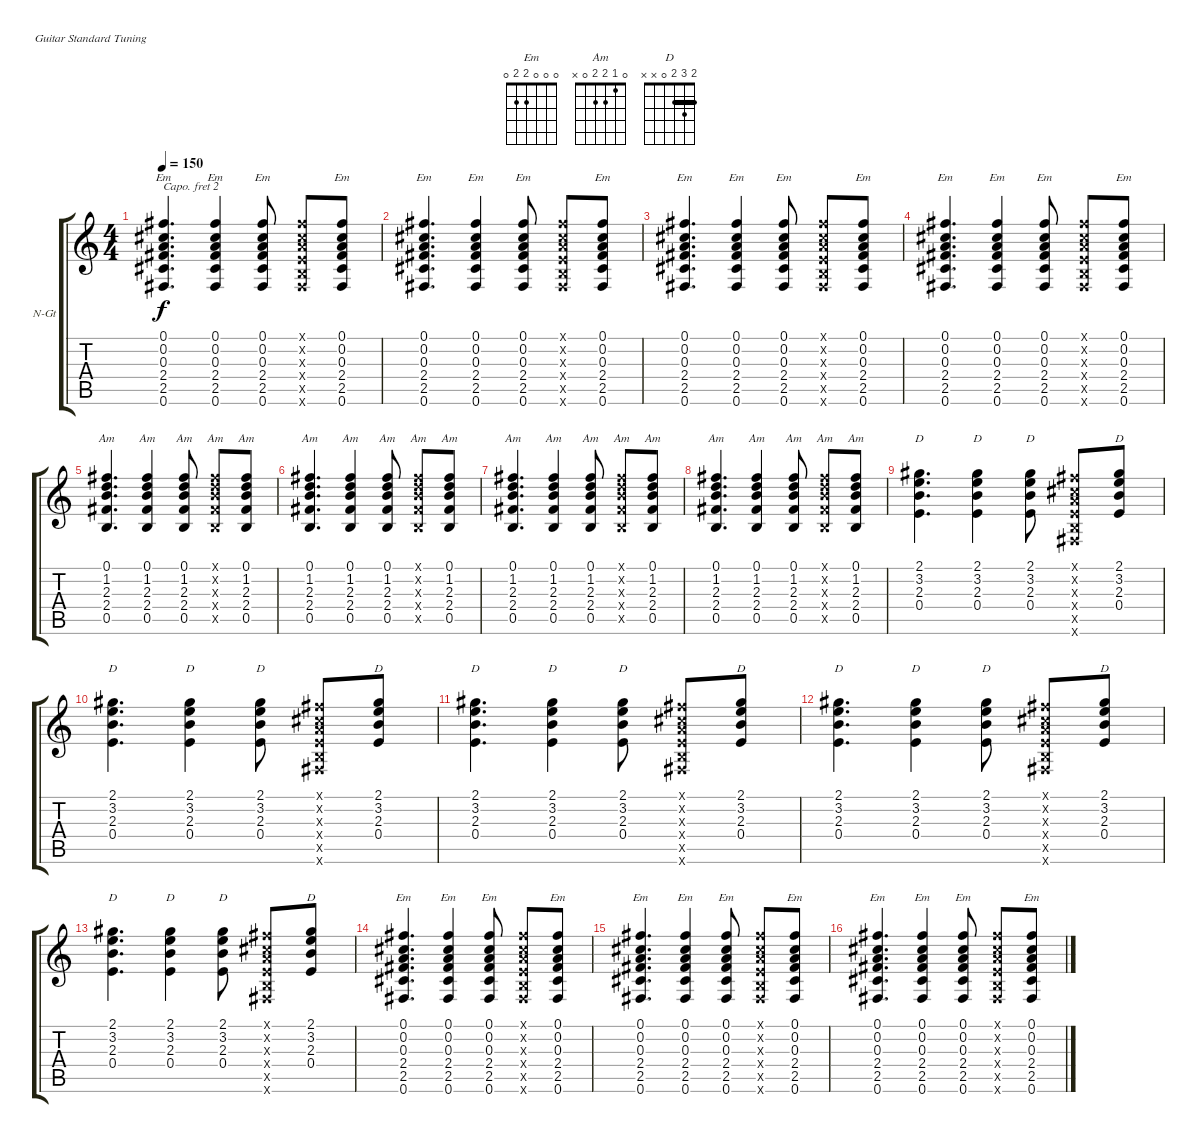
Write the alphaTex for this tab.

\bracketExtendMode groupsimilarinstruments
\firstSystemTrackNameOrientation horizontal
\otherSystemsTrackNameOrientation horizontal
\track ("Rythm Guitars" "N-Gt") {instrument acousticguitarnylon}
\staff {score tabs}
\capo 2
\tuning (E4 B3 G3 D3 A2 E2)
\chord ("Em" 0 0 0 2 2 0) {showfingering false}
\chord ("Am" 0 1 2 2 0 x)
\chord ("D" 2 3 2 0 x x) {showfingering false barre 2}
\ts (4 4)
\tempo 150
\clef g2
\ks c
(0.1 0.2 0.3 2.4 2.5 0.6).4{d ch "Em" dy f} (0.1 0.2 0.3 2.4 2.5 0.6).4{ch "Em"} (0.1 0.2 0.3 2.4 2.5 0.6).8{ch "Em"} (0.1{x} 0.2{x} 0.3{x} 0.4{x} 0.5{x} 0.6{x}).8 (0.1 0.2 0.3 2.4 2.5 0.6).8{ch "Em"} |
(0.1 0.2 0.3 2.4 2.5 0.6).4{d ch "Em"} (0.1 0.2 0.3 2.4 2.5 0.6).4{ch "Em"} (0.1 0.2 0.3 2.4 2.5 0.6).8{ch "Em"} (0.1{x} 0.2{x} 0.3{x} 0.4{x} 0.5{x} 0.6{x}).8 (0.1 0.2 0.3 2.4 2.5 0.6).8{ch "Em"} |
(0.1 0.2 0.3 2.4 2.5 0.6).4{d ch "Em"} (0.1 0.2 0.3 2.4 2.5 0.6).4{ch "Em"} (0.1 0.2 0.3 2.4 2.5 0.6).8{ch "Em"} (0.1{x} 0.2{x} 0.3{x} 0.4{x} 0.5{x} 0.6{x}).8 (0.1 0.2 0.3 2.4 2.5 0.6).8{ch "Em"} |
(0.1 0.2 0.3 2.4 2.5 0.6).4{d ch "Em"} (0.1 0.2 0.3 2.4 2.5 0.6).4{ch "Em"} (0.1 0.2 0.3 2.4 2.5 0.6).8{ch "Em"} (0.1{x} 0.2{x} 0.3{x} 0.4{x} 0.5{x} 0.6{x}).8 (0.1 0.2 0.3 2.4 2.5 0.6).8{ch "Em"} |
(0.1 1.2 2.3 2.4 0.5).4{d ch "Am"} (0.1 1.2 2.3 2.4 0.5).4{ch "Am"} (0.1 1.2 2.3 2.4 0.5).8{ch "Am"} (0.1{x} 1.2{x} 2.3{x} 2.4{x} 0.5{x}).8{ch "Am"} (0.1 1.2 2.3 2.4 0.5).8{ch "Am"} |
(0.1 1.2 2.3 2.4 0.5).4{d ch "Am"} (0.1 1.2 2.3 2.4 0.5).4{ch "Am"} (0.1 1.2 2.3 2.4 0.5).8{ch "Am"} (0.1{x} 1.2{x} 2.3{x} 2.4{x} 0.5{x}).8{ch "Am"} (0.1 1.2 2.3 2.4 0.5).8{ch "Am"} |
(0.1 1.2 2.3 2.4 0.5).4{d ch "Am"} (0.1 1.2 2.3 2.4 0.5).4{ch "Am"} (0.1 1.2 2.3 2.4 0.5).8{ch "Am"} (0.1{x} 1.2{x} 2.3{x} 2.4{x} 0.5{x}).8{ch "Am"} (0.1 1.2 2.3 2.4 0.5).8{ch "Am"} |
(0.1 1.2 2.3 2.4 0.5).4{d ch "Am"} (0.1 1.2 2.3 2.4 0.5).4{ch "Am"} (0.1 1.2 2.3 2.4 0.5).8{ch "Am"} (0.1{x} 1.2{x} 2.3{x} 2.4{x} 0.5{x}).8{ch "Am"} (0.1 1.2 2.3 2.4 0.5).8{ch "Am"} |
(2.1 3.2 2.3 0.4).4{d ch "D"} (2.1 3.2 2.3 0.4).4{ch "D"} (2.1 3.2 2.3 0.4).8{ch "D"} (0.1{x} 0.2{x} 0.3{x} 0.4{x} 0.5{x} 0.6{x}).8 (2.1 3.2 2.3 0.4).8{ch "D"} |
(2.1 3.2 2.3 0.4).4{d ch "D"} (2.1 3.2 2.3 0.4).4{ch "D"} (2.1 3.2 2.3 0.4).8{ch "D"} (0.1{x} 0.2{x} 0.3{x} 0.4{x} 0.5{x} 0.6{x}).8 (2.1 3.2 2.3 0.4).8{ch "D"} |
(2.1 3.2 2.3 0.4).4{d ch "D"} (2.1 3.2 2.3 0.4).4{ch "D"} (2.1 3.2 2.3 0.4).8{ch "D"} (0.1{x} 0.2{x} 0.3{x} 0.4{x} 0.5{x} 0.6{x}).8 (2.1 3.2 2.3 0.4).8{ch "D"} |
(2.1 3.2 2.3 0.4).4{d ch "D"} (2.1 3.2 2.3 0.4).4{ch "D"} (2.1 3.2 2.3 0.4).8{ch "D"} (0.1{x} 0.2{x} 0.3{x} 0.4{x} 0.5{x} 0.6{x}).8 (2.1 3.2 2.3 0.4).8{ch "D"} |
(2.1 3.2 2.3 0.4).4{d ch "D"} (2.1 3.2 2.3 0.4).4{ch "D"} (2.1 3.2 2.3 0.4).8{ch "D"} (0.1{x} 0.2{x} 0.3{x} 0.4{x} 0.5{x} 0.6{x}).8 (2.1 3.2 2.3 0.4).8{ch "D"} |
(0.1 0.2 0.3 2.4 2.5 0.6).4{d ch "Em"} (0.1 0.2 0.3 2.4 2.5 0.6).4{ch "Em"} (0.1 0.2 0.3 2.4 2.5 0.6).8{ch "Em"} (0.1{x} 0.2{x} 0.3{x} 0.4{x} 0.5{x} 0.6{x}).8 (0.1 0.2 0.3 2.4 2.5 0.6).8{ch "Em"} |
(0.1 0.2 0.3 2.4 2.5 0.6).4{d ch "Em"} (0.1 0.2 0.3 2.4 2.5 0.6).4{ch "Em"} (0.1 0.2 0.3 2.4 2.5 0.6).8{ch "Em"} (0.1{x} 0.2{x} 0.3{x} 0.4{x} 0.5{x} 0.6{x}).8 (0.1 0.2 0.3 2.4 2.5 0.6).8{ch "Em"} |
(0.1 0.2 0.3 2.4 2.5 0.6).4{d ch "Em"} (0.1 0.2 0.3 2.4 2.5 0.6).4{ch "Em"} (0.1 0.2 0.3 2.4 2.5 0.6).8{ch "Em"} (0.1{x} 0.2{x} 0.3{x} 0.4{x} 0.5{x} 0.6{x}).8 (0.1 0.2 0.3 2.4 2.5 0.6).8{ch "Em"}
